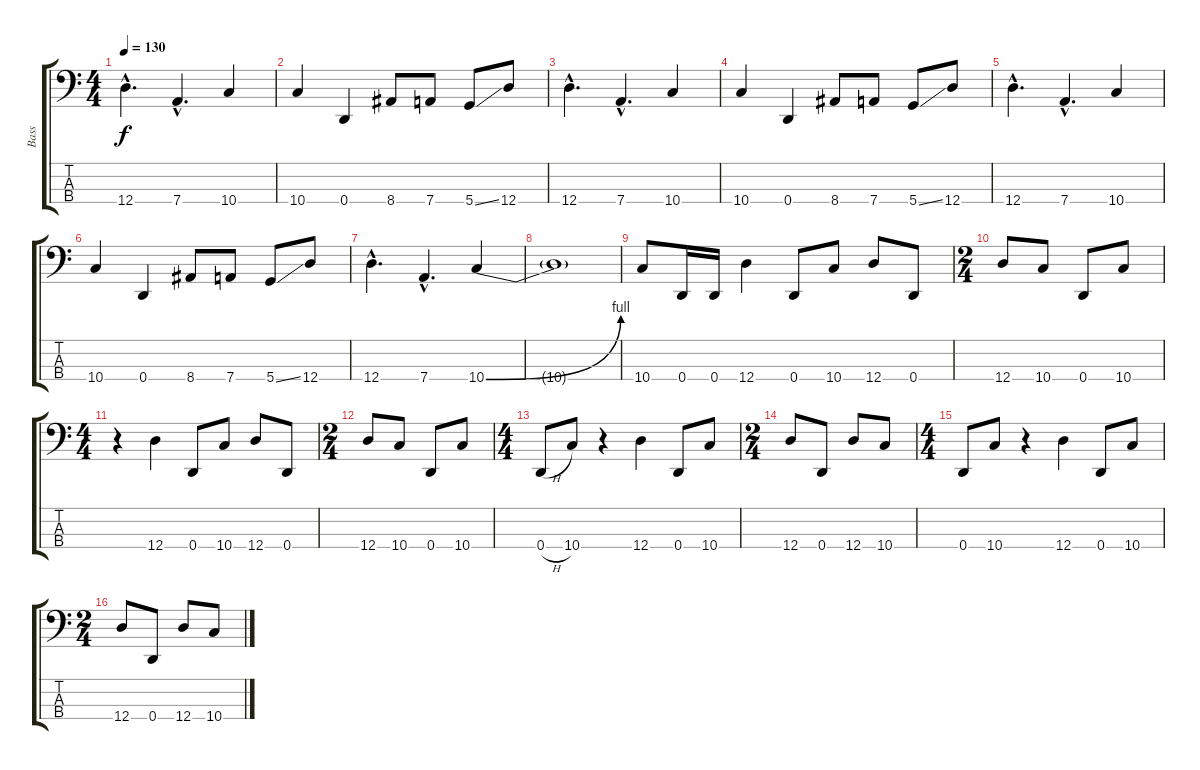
\track ("Bass" "Bass") {instrument slapbass2}
\staff {score tabs}
\tuning (G2 D2 A1 D1) {hide}
\ts (4 4)
\tempo 130
\clef f4
\ks c
12.4{hac}.4{d dy f} 7.4{hac}.4{d} 10.4.4 |
10.4.4 0.4.4 8.4.8 7.4.8 5.4{ss}.8 12.4.8 |
12.4{hac}.4{d} 7.4{hac}.4{d} 10.4.4 |
10.4.4 0.4.4 8.4.8 7.4.8 5.4{ss}.8 12.4.8 |
12.4{hac}.4{d} 7.4{hac}.4{d} 10.4.4 |
10.4.4 0.4.4 8.4.8 7.4.8 5.4{ss}.8 12.4.8 |
12.4{hac}.4{d} 7.4{hac}.4{d} 10.4{be (bend 0 0 60 4)}.4 |
10.4{t}.1 |
10.4.8{instrument overdrivenguitar} 0.4.16 0.4.16 12.4.4 0.4.8 10.4.8 12.4.8 0.4.8 |
\ts (2 4)
12.4.8 10.4.8 0.4.8 10.4.8 |
\ts (4 4)
r.4 12.4.4 0.4.8 10.4.8 12.4.8 0.4.8 |
\ts (2 4)
12.4.8 10.4.8 0.4.8 10.4.8 |
\ts (4 4)
0.4{h}.8 10.4.8 r.4 12.4.4 0.4.8 10.4.8 |
\ts (2 4)
12.4.8 0.4.8 12.4.8 10.4.8 |
\ts (4 4)
0.4.8 10.4.8 r.4 12.4.4 0.4.8 10.4.8 |
\ts (2 4)
12.4.8 0.4.8 12.4.8 10.4.8
